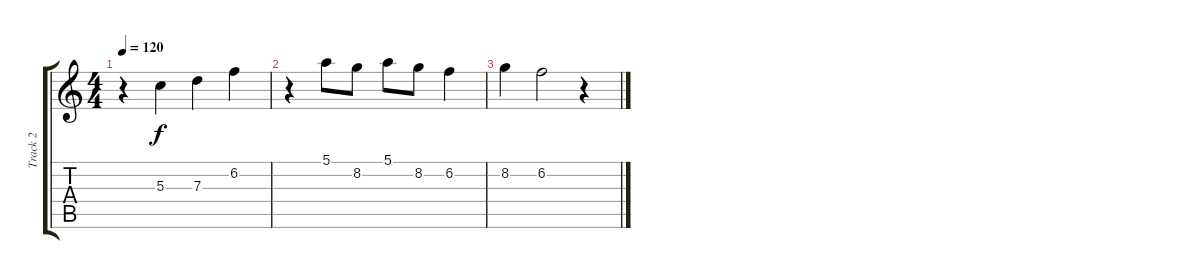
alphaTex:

\track ("Track 2" "Track 2") {instrument acousticguitarsteel}
\staff {score tabs}
\tuning (E4 B3 G3 D3 A2 E2) {hide}
\ts (4 4)
\tempo 120
\clef g2
\ks c
r.4{dy f} 5.3.4 7.3.4 6.2.4 |
r.4 5.1.8 8.2.8 5.1.8 8.2.8 6.2.4 |
8.2.4 6.2.2 r.4
